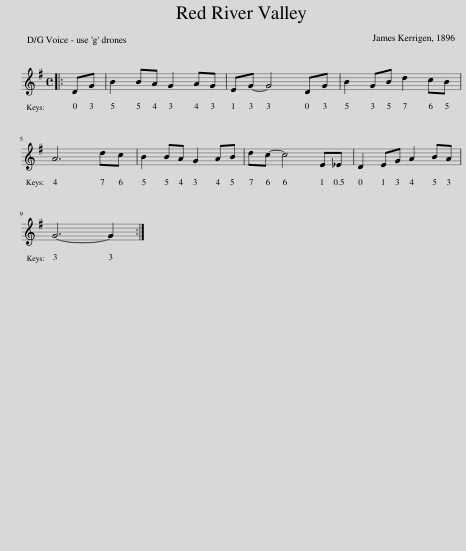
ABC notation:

X:1
L:1/8
M:4/4
I:linebreak $
K:G
V:1 treble
V:1
|: DG | B2 BA G2 AG | EG- G4 DG | B2 GB d2 cB |$ A6 dc | %5
 B2 BA G2 AB | dc- c4 E_E | D2 EG A2 BA |$ G6- G2 :| %9
